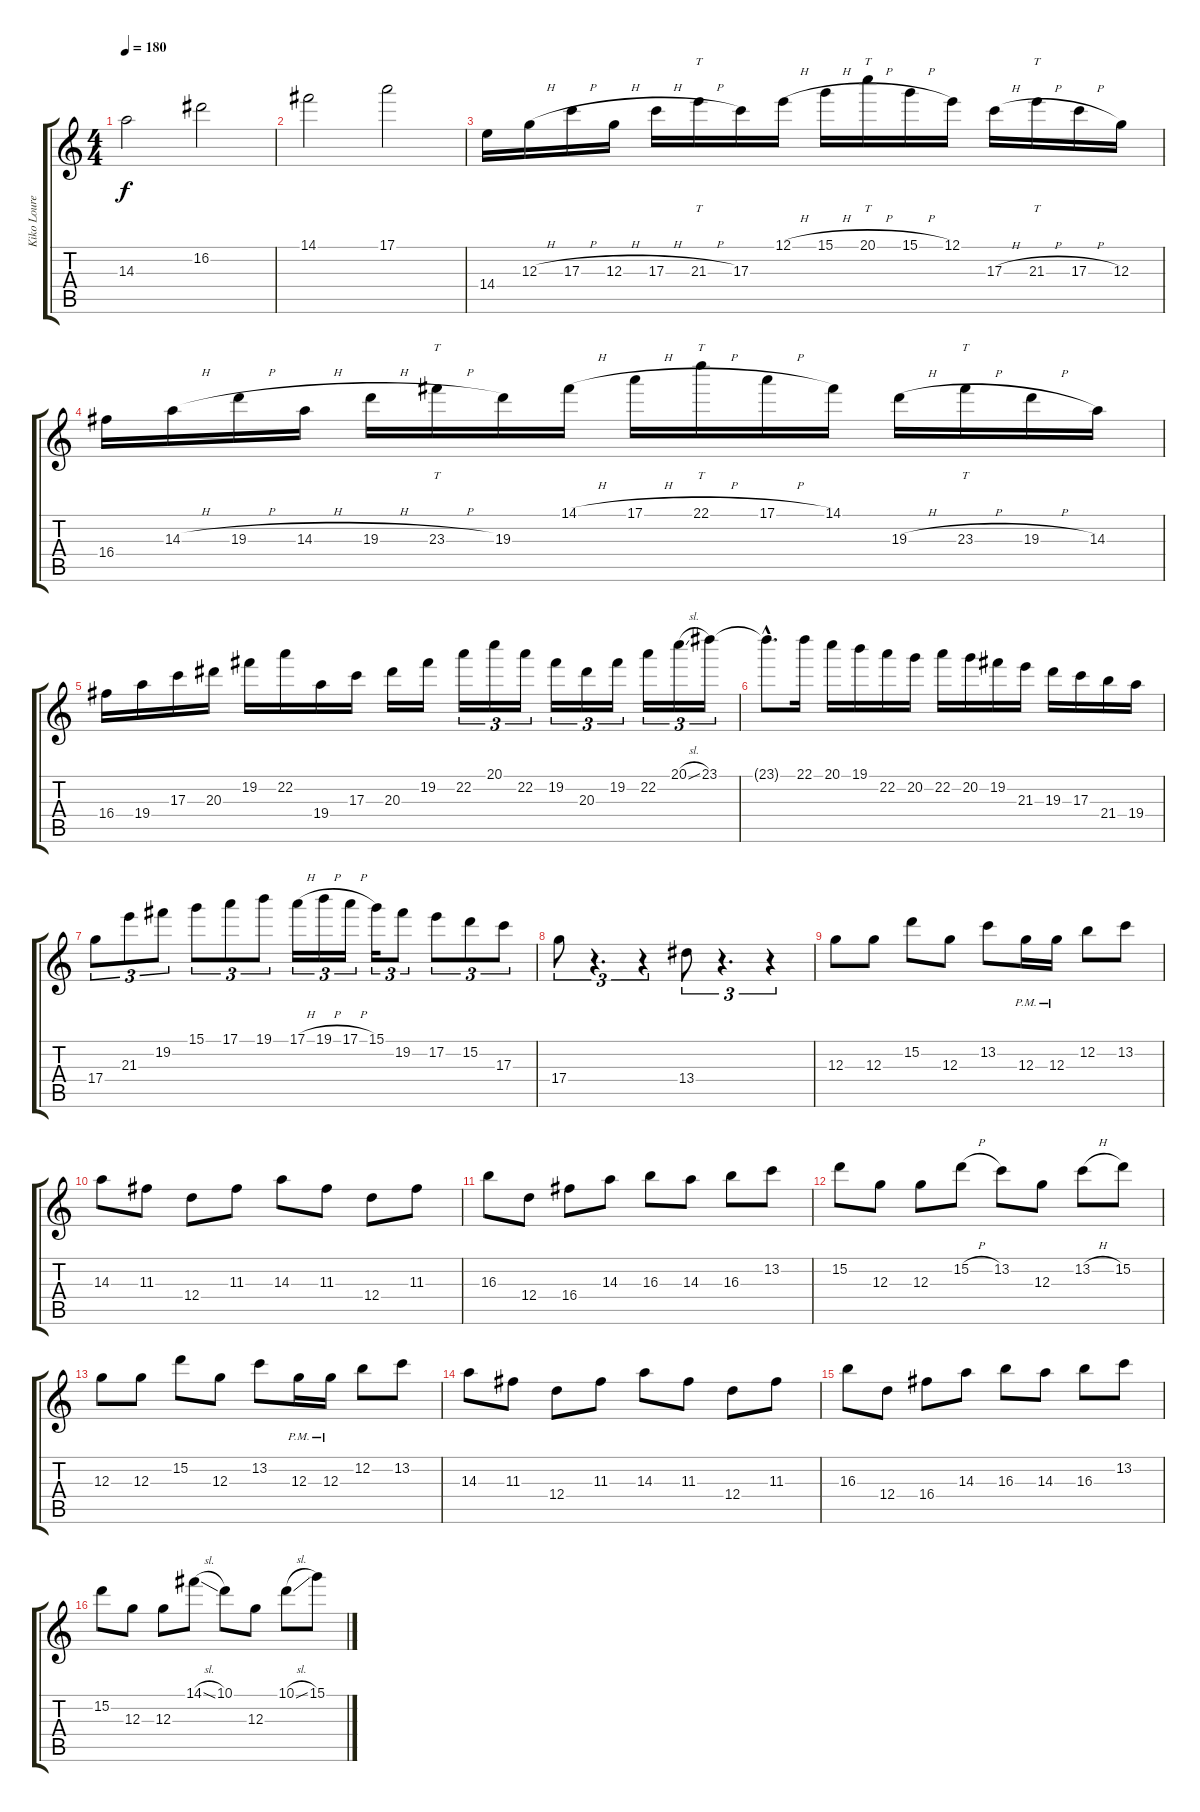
\track ("Kiko Loureiro" "Kiko Loure") {instrument distortionguitar}
\staff {score tabs}
\tuning (E4 B3 G3 D3 A2 E2) {hide}
\ts (4 4)
\tempo 180
\clef g2
\ks c
14.3.2{dy f} 16.2.2 |
14.1.2 17.1.2 |
14.4.16 12.3{h}.16 17.3{h}.16 12.3{h}.16 17.3{h}.16 21.3{h}.16{tt} 17.3.16 12.1{h}.16 15.1{h}.16 20.1{h}.16{tt} 15.1{h}.16 12.1.16 17.3{h}.16 21.3{h}.16{tt} 17.3{h}.16 12.3.16 |
16.4.16 14.3{h}.16 19.3{h}.16 14.3{h}.16 19.3{h}.16 23.3{h}.16{tt} 19.3.16 14.1{h}.16 17.1{h}.16 22.1{h}.16{tt} 17.1{h}.16 14.1.16 19.3{h}.16 23.3{h}.16{tt} 19.3{h}.16 14.3.16 |
16.4.16 19.4.16 17.3.16 20.3.16 19.2.16 22.2.16 19.4.16 17.3.16 20.3.16 19.2.16 22.2.16{tu (3 2)} 20.1.16{tu (3 2)} 22.2.16{tu (3 2)} 19.2.16{tu (3 2)} 20.3.16{tu (3 2)} 19.2.16{tu (3 2)} 22.2.16{tu (3 2)} 20.1{sl}.16{tu (3 2)} 23.1.16{tu (3 2)} |
23.1{hac t}.8{d} 22.1.16 20.1.16 19.1.16 22.2.16 20.2.16 22.2.16 20.2.16 19.2.16 21.3.16 19.3.16 17.3.16 21.4.16 19.4.16 |
17.4.8{tu (3 2)} 21.3.8{tu (3 2)} 19.2.8{tu (3 2)} 15.1.8{tu (3 2)} 17.1.8{tu (3 2)} 19.1.8{tu (3 2)} 17.1{h}.16{tu (3 2)} 19.1{h}.16{tu (3 2)} 17.1{h}.16{tu (3 2)} 15.1.16{tu (3 2)} 19.2.8{tu (3 2)} 17.2.8{tu (3 2)} 15.2.8{tu (3 2)} 17.3.8{tu (3 2)} |
17.4.8{tu (3 2)} r.4{d tu (3 2)} r.4{tu (3 2)} 13.4.8{tu (3 2)} r.4{d tu (3 2)} r.4{tu (3 2)} |
12.3.8 12.3.8 15.2.8 12.3.8 13.2.8 12.3{pm}.16 12.3{pm}.16 12.2.8 13.2.8 |
14.3.8 11.3.8 12.4.8 11.3.8 14.3.8 11.3.8 12.4.8 11.3.8 |
16.3.8 12.4.8 16.4.8 14.3.8 16.3.8 14.3.8 16.3.8 13.2.8 |
15.2.8 12.3.8 12.3.8 15.2{h}.8 13.2.8 12.3.8 13.2{h}.8 15.2.8 |
12.3.8 12.3.8 15.2.8 12.3.8 13.2.8 12.3{pm}.16 12.3{pm}.16 12.2.8 13.2.8 |
14.3.8 11.3.8 12.4.8 11.3.8 14.3.8 11.3.8 12.4.8 11.3.8 |
16.3.8 12.4.8 16.4.8 14.3.8 16.3.8 14.3.8 16.3.8 13.2.8 |
15.2.8 12.3.8 12.3.8 14.1{sl}.8 10.1.8 12.3.8 10.1{sl}.8 15.1.8
